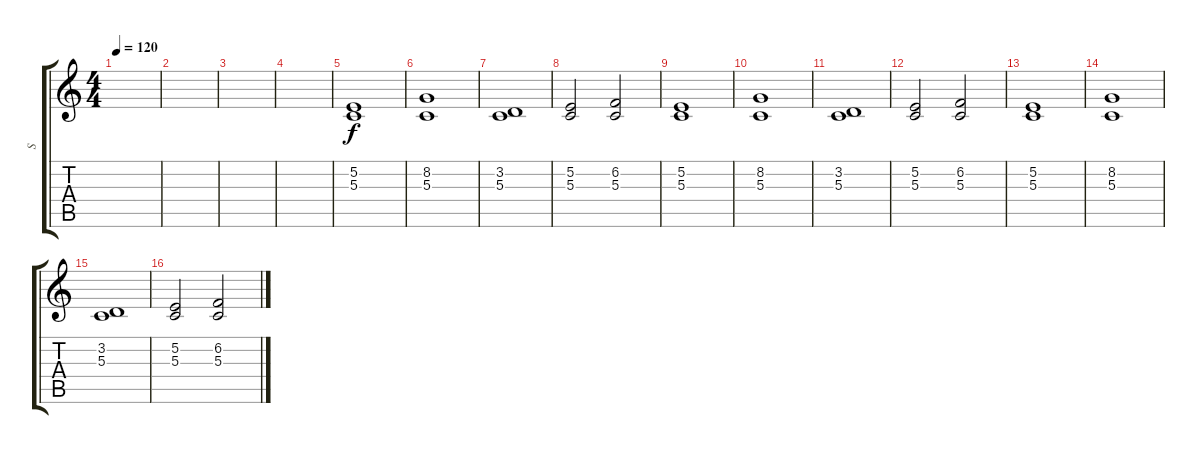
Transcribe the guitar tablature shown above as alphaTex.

\track ("  S" "  S") {instrument clarinet}
\staff {score tabs}
\tuning (E4 B3 G3 D3 A2 E2) {hide}
\ts (4 4)
\tempo 120
\clef g2
\ks c
|
|
|
|
(5.2 5.3).1 |
(8.2 5.3).1 |
(3.2 5.3).1 |
(5.2 5.3).2 (6.2 5.3).2 |
(5.2 5.3).1 |
(8.2 5.3).1 |
(3.2 5.3).1 |
(5.2 5.3).2 (6.2 5.3).2 |
(5.2 5.3).1 |
(8.2 5.3).1 |
(3.2 5.3).1 |
(5.2 5.3).2 (6.2 5.3).2
